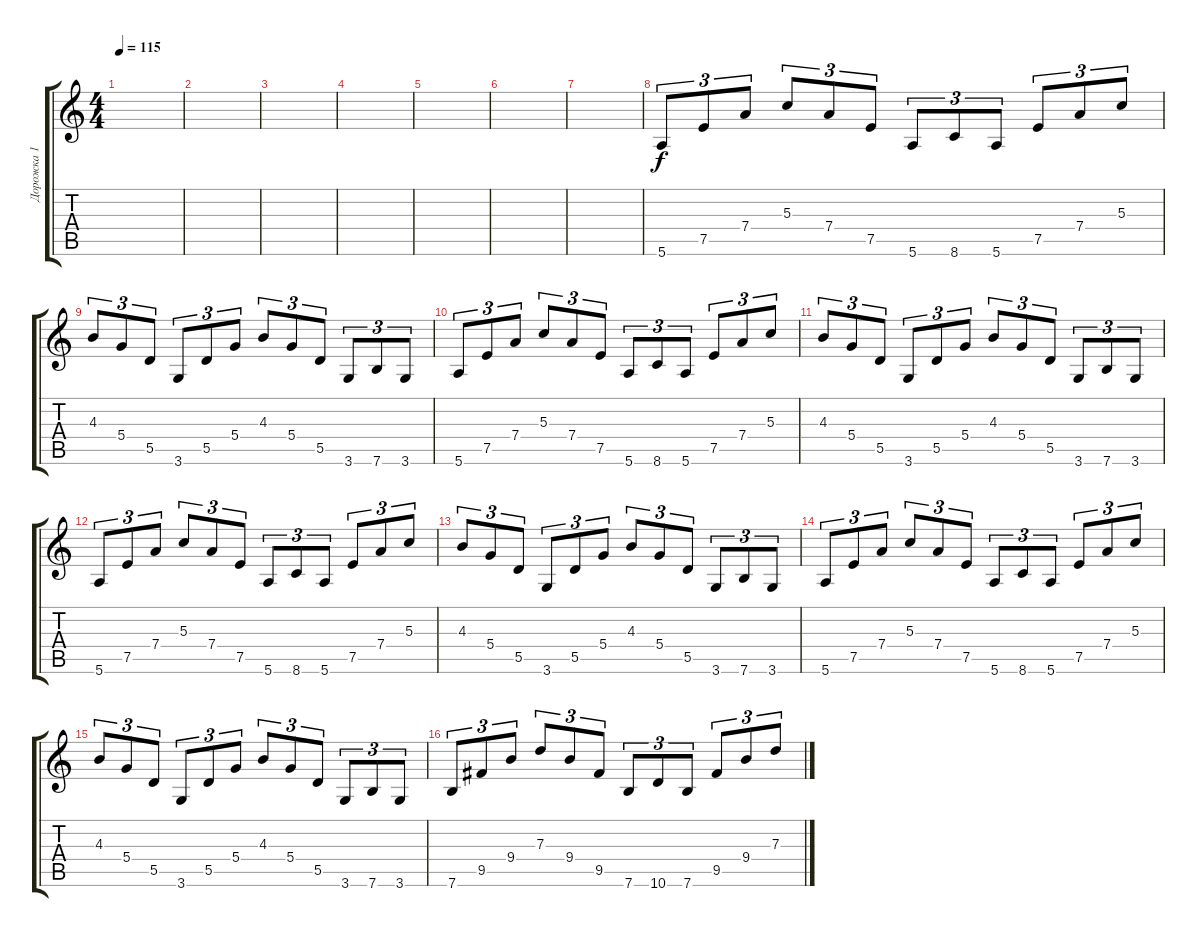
\track ("Дорожка 1" "Дорожка 1") {instrument overdrivenguitar}
\staff {score tabs}
\tuning (E4 B3 G3 D3 A2 E2) {hide}
\ts (4 4)
\tempo 115
\clef g2
\ks c
|
|
|
|
|
|
|
5.6.8{tu (3 2)} 7.5.8{tu (3 2)} 7.4.8{tu (3 2)} 5.3.8{tu (3 2)} 7.4.8{tu (3 2)} 7.5.8{tu (3 2)} 5.6.8{tu (3 2)} 8.6.8{tu (3 2)} 5.6.8{tu (3 2)} 7.5.8{tu (3 2)} 7.4.8{tu (3 2)} 5.3.8{tu (3 2)} |
4.3.8{tu (3 2)} 5.4.8{tu (3 2)} 5.5.8{tu (3 2)} 3.6.8{tu (3 2)} 5.5.8{tu (3 2)} 5.4.8{tu (3 2)} 4.3.8{tu (3 2)} 5.4.8{tu (3 2)} 5.5.8{tu (3 2)} 3.6.8{tu (3 2)} 7.6.8{tu (3 2)} 3.6.8{tu (3 2)} |
5.6.8{tu (3 2)} 7.5.8{tu (3 2)} 7.4.8{tu (3 2)} 5.3.8{tu (3 2)} 7.4.8{tu (3 2)} 7.5.8{tu (3 2)} 5.6.8{tu (3 2)} 8.6.8{tu (3 2)} 5.6.8{tu (3 2)} 7.5.8{tu (3 2)} 7.4.8{tu (3 2)} 5.3.8{tu (3 2)} |
4.3.8{tu (3 2)} 5.4.8{tu (3 2)} 5.5.8{tu (3 2)} 3.6.8{tu (3 2)} 5.5.8{tu (3 2)} 5.4.8{tu (3 2)} 4.3.8{tu (3 2)} 5.4.8{tu (3 2)} 5.5.8{tu (3 2)} 3.6.8{tu (3 2)} 7.6.8{tu (3 2)} 3.6.8{tu (3 2)} |
5.6.8{tu (3 2)} 7.5.8{tu (3 2)} 7.4.8{tu (3 2)} 5.3.8{tu (3 2)} 7.4.8{tu (3 2)} 7.5.8{tu (3 2)} 5.6.8{tu (3 2)} 8.6.8{tu (3 2)} 5.6.8{tu (3 2)} 7.5.8{tu (3 2)} 7.4.8{tu (3 2)} 5.3.8{tu (3 2)} |
4.3.8{tu (3 2)} 5.4.8{tu (3 2)} 5.5.8{tu (3 2)} 3.6.8{tu (3 2)} 5.5.8{tu (3 2)} 5.4.8{tu (3 2)} 4.3.8{tu (3 2)} 5.4.8{tu (3 2)} 5.5.8{tu (3 2)} 3.6.8{tu (3 2)} 7.6.8{tu (3 2)} 3.6.8{tu (3 2)} |
5.6.8{tu (3 2)} 7.5.8{tu (3 2)} 7.4.8{tu (3 2)} 5.3.8{tu (3 2)} 7.4.8{tu (3 2)} 7.5.8{tu (3 2)} 5.6.8{tu (3 2)} 8.6.8{tu (3 2)} 5.6.8{tu (3 2)} 7.5.8{tu (3 2)} 7.4.8{tu (3 2)} 5.3.8{tu (3 2)} |
4.3.8{tu (3 2)} 5.4.8{tu (3 2)} 5.5.8{tu (3 2)} 3.6.8{tu (3 2)} 5.5.8{tu (3 2)} 5.4.8{tu (3 2)} 4.3.8{tu (3 2)} 5.4.8{tu (3 2)} 5.5.8{tu (3 2)} 3.6.8{tu (3 2)} 7.6.8{tu (3 2)} 3.6.8{tu (3 2)} |
7.6.8{tu (3 2)} 9.5.8{tu (3 2)} 9.4.8{tu (3 2)} 7.3.8{tu (3 2)} 9.4.8{tu (3 2)} 9.5.8{tu (3 2)} 7.6.8{tu (3 2)} 10.6.8{tu (3 2)} 7.6.8{tu (3 2)} 9.5.8{tu (3 2)} 9.4.8{tu (3 2)} 7.3.8{tu (3 2)}
